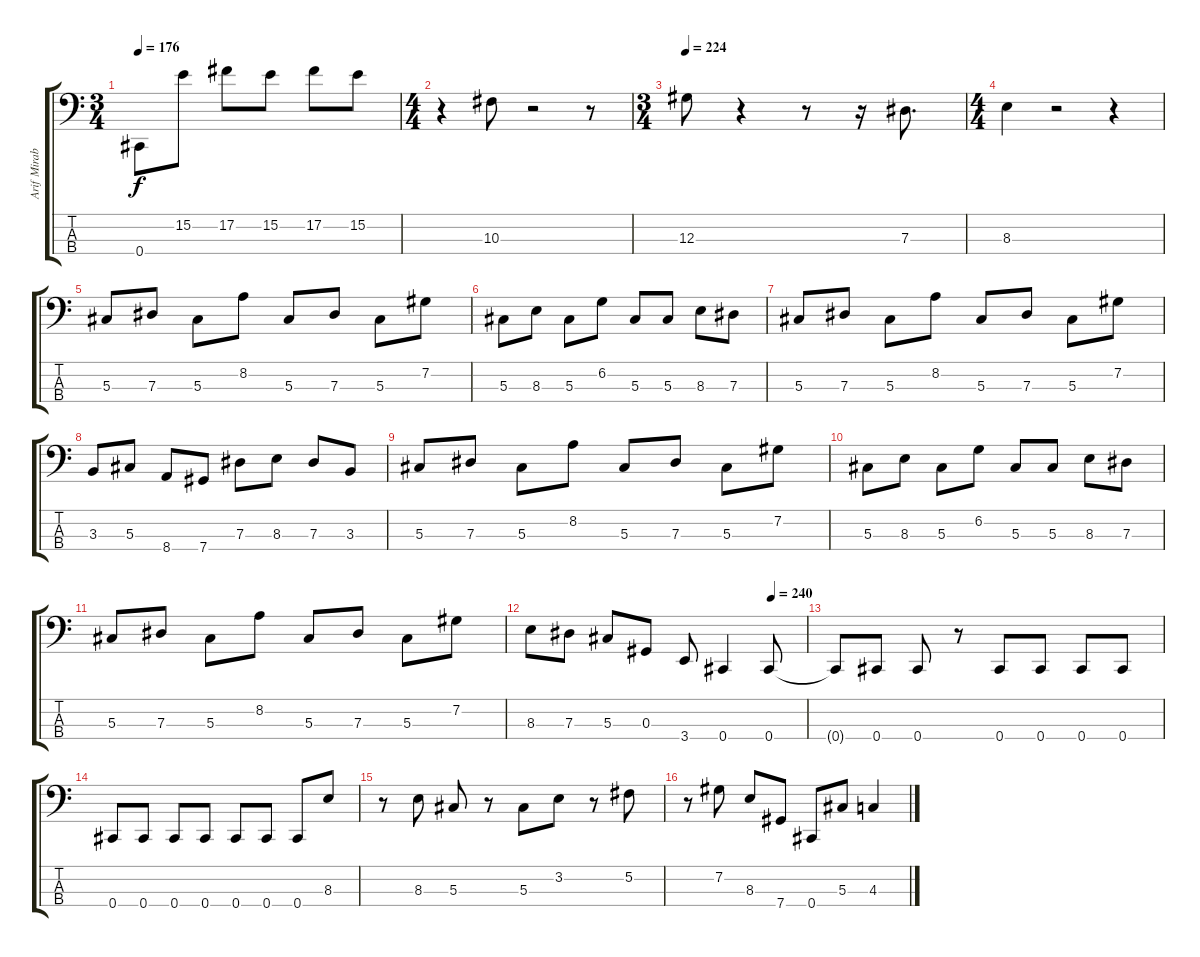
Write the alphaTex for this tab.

\track ("Arif Mirabdolbaghi" "Arif Mirab") {instrument electricbassfinger}
\staff {score tabs}
\tuning (Gb2 Db2 Ab1 Db1) {hide}
\ts (3 4)
\tempo 176
\clef f4
\ks c
0.4.8{dy f} 15.2.8 17.2.8 15.2.8 17.2.8 15.2.8 |
\ts (4 4)
r.4 10.3.8 r.2 r.8 |
\ts (3 4)
\tempo 224
12.3.8 r.4 r.8 r.16 7.3.8{d} |
\ts (4 4)
8.3.4 r.2 r.4 |
5.3.8 7.3.8 5.3.8 8.2.8 5.3.8 7.3.8 5.3.8 7.2.8 |
5.3.8 8.3.8 5.3.8 6.2.8 5.3.8 5.3.8 8.3.8 7.3.8 |
5.3.8 7.3.8 5.3.8 8.2.8 5.3.8 7.3.8 5.3.8 7.2.8 |
3.3.8 5.3.8 8.4.8 7.4.8 7.3.8 8.3.8 7.3.8 3.3.8 |
5.3.8 7.3.8 5.3.8 8.2.8 5.3.8 7.3.8 5.3.8 7.2.8 |
5.3.8 8.3.8 5.3.8 6.2.8 5.3.8 5.3.8 8.3.8 7.3.8 |
5.3.8 7.3.8 5.3.8 8.2.8 5.3.8 7.3.8 5.3.8 7.2.8 |
\tempo (240 0.875)
8.3.8 7.3.8 5.3.8 0.3.8 3.4.8 0.4.4 0.4.8 |
0.4{t}.8 0.4.8 0.4.8 r.8 0.4.8 0.4.8 0.4.8 0.4.8 |
0.4.8 0.4.8 0.4.8 0.4.8 0.4.8 0.4.8 0.4.8 8.3.8 |
r.8 8.3.8 5.3.8 r.8 5.3.8 3.2.8 r.8 5.2.8 |
r.8 7.2.8 8.3.8 7.4.8 0.4.8 5.3.8 4.3.4
